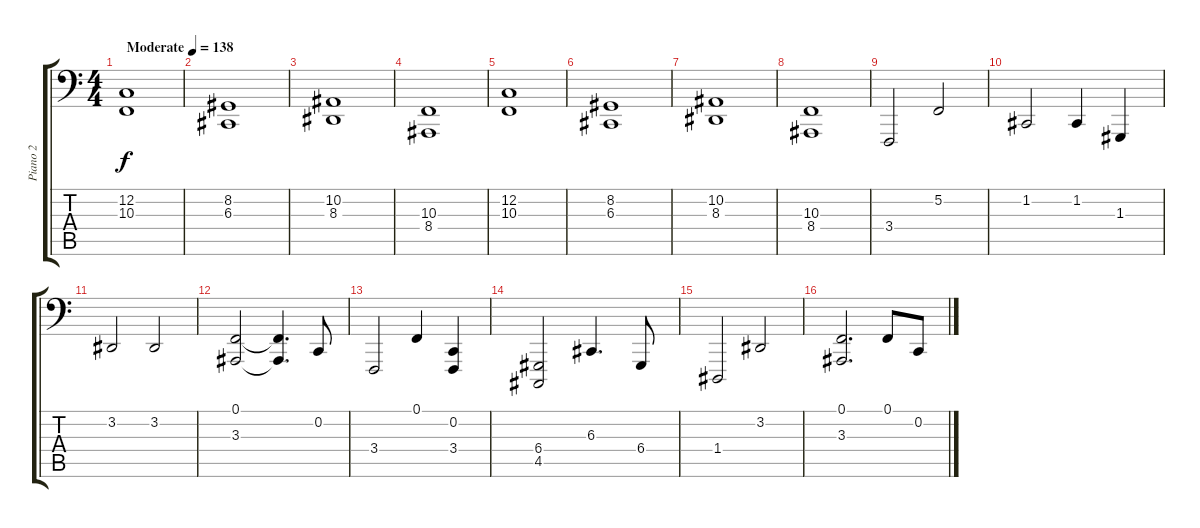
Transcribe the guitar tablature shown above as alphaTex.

\track ("Piano 2" "Piano 2") {instrument acousticgrandpiano}
\staff {score tabs}
\tuning (F2 C2 G1 D1 A0 E0) {hide}
\ts (4 4)
\tempo (138 "Moderate")
\clef f4
\ks c
(12.2 10.3).1{dy f instrument acousticgrandpiano} |
(8.2 6.3).1 |
(10.2 8.3).1 |
(10.3 8.4).1 |
(12.2 10.3).1 |
(8.2 6.3).1 |
(10.2 8.3).1 |
(10.3 8.4).1 |
3.4.2 5.2.2 |
1.2.2 1.2.4 1.3.4 |
3.2.2 3.2.2 |
(0.1 3.3).2 (0.1{t} 3.3{t}).4{d} 0.2.8 |
3.4.2 0.1.4 (0.2 3.4).4 |
(6.4 4.5).2 6.3.4{d} 6.4.8 |
1.4.2 3.2.2 |
(0.1 3.3).2{d} 0.1.8 0.2.8
